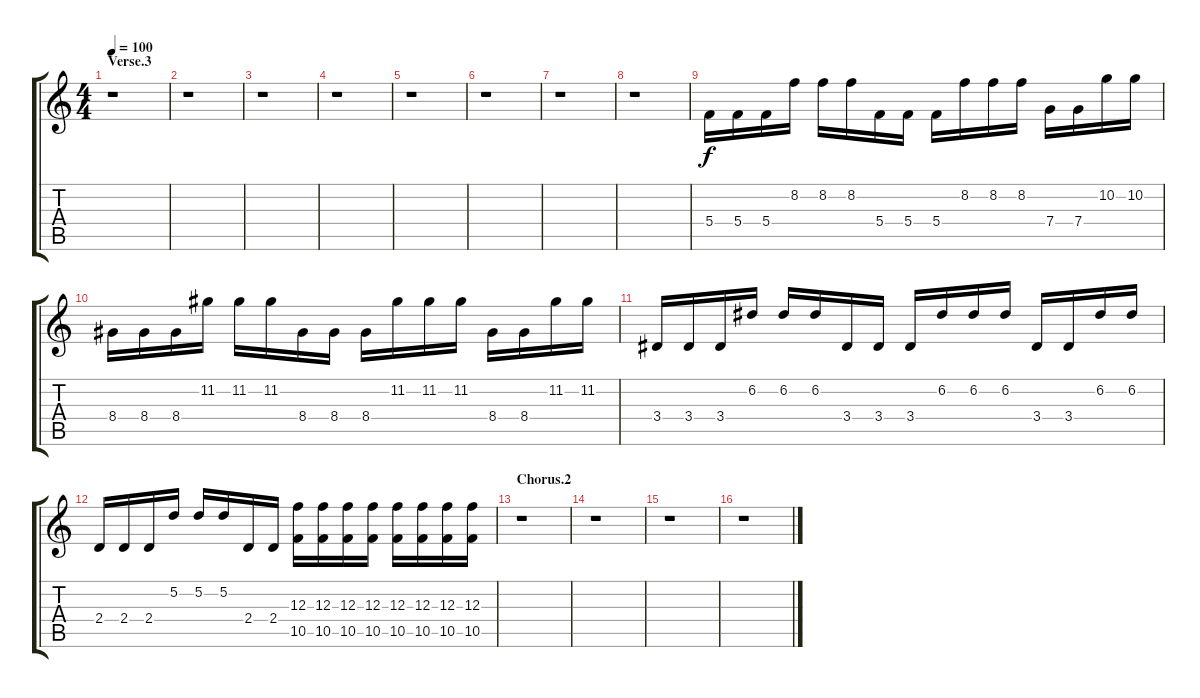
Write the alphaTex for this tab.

\track "" {instrument distortionguitar}
\staff {score tabs}
\tuning (D4 A3 F3 C3 G2 C2) {hide}
\ts (4 4)
\section ("" "Verse.3")
\tempo 100
\clef g2
\ks c
r.1{dy f} |
r.1 |
r.1 |
r.1 |
r.1 |
r.1 |
r.1 |
r.1 |
5.4.16 5.4.16 5.4.16 8.2.16 8.2.16 8.2.16 5.4.16 5.4.16 5.4.16 8.2.16 8.2.16 8.2.16 7.4.16 7.4.16 10.2.16 10.2.16 |
8.4.16 8.4.16 8.4.16 11.2.16 11.2.16 11.2.16 8.4.16 8.4.16 8.4.16 11.2.16 11.2.16 11.2.16 8.4.16 8.4.16 11.2.16 11.2.16 |
3.4.16 3.4.16 3.4.16 6.2.16 6.2.16 6.2.16 3.4.16 3.4.16 3.4.16 6.2.16 6.2.16 6.2.16 3.4.16 3.4.16 6.2.16 6.2.16 |
2.4.16 2.4.16 2.4.16 5.2.16 5.2.16 5.2.16 2.4.16 2.4.16 (12.3 10.5).16 (12.3 10.5).16 (12.3 10.5).16 (12.3 10.5).16 (12.3 10.5).16 (12.3 10.5).16 (12.3 10.5).16 (12.3 10.5).16 |
\section ("" "Chorus.2")
r.1 |
r.1 |
r.1 |
r.1
